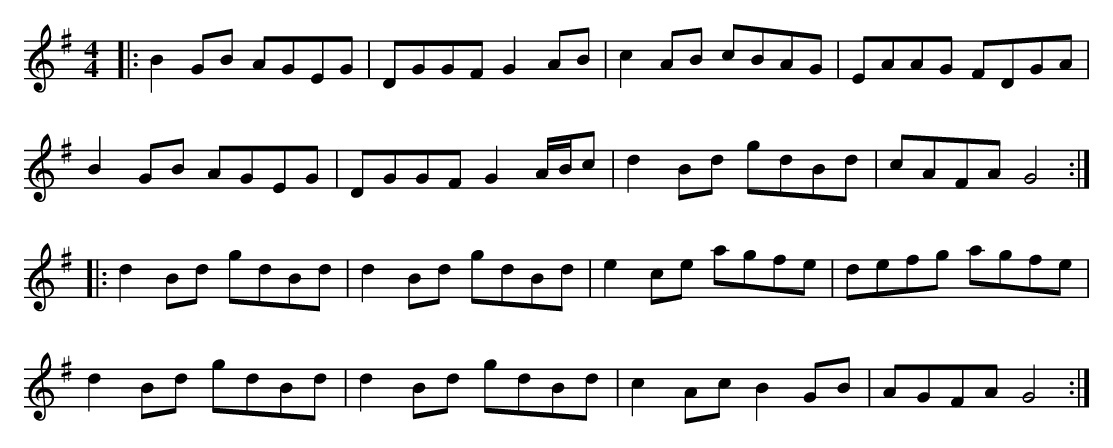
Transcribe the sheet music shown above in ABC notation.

X:1
M:4/4
K:G
|:B2 GB AGEG|DGGF G2 AB|c2 AB cBAG|EAAG FDGA|
B2 GB AGEG|DGGF G2 A/B/c|d2 Bd gdBd|cAFA G4:|
|:d2 Bd gdBd|d2 Bd gdBd|e2 ce agfe|defg agfe|
d2 Bd gdBd|d2 Bd gdBd|c2 Ac B2 GB|AGFA G4:|
